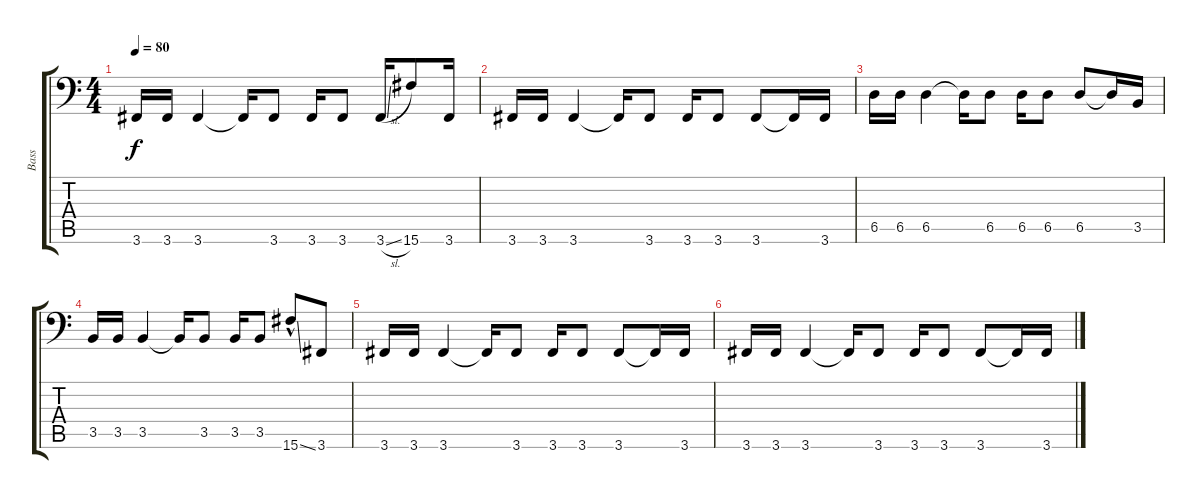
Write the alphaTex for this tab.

\track ("Bass" "Bass") {instrument electricbasspick}
\staff {score tabs}
\tuning (Eb3 Bb2 Gb2 Db2 Ab1 Eb1) {hide}
\ts (4 4)
\tempo 80
\clef f4
\ks c
3.6.16{dy f} 3.6.16 3.6.4 3.6{t}.16 3.6.8 3.6.16 3.6.8 3.6{sl}.16 15.6.8 3.6.16 |
3.6.16 3.6.16 3.6.4 3.6{t}.16 3.6.8 3.6.16 3.6.8 3.6.8 3.6{t}.16 3.6.16 |
6.5.16 6.5.16 6.5.4 6.5{t}.16 6.5.8 6.5.16 6.5.8 6.5.8 6.5{t}.16 3.5.16 |
3.5.16 3.5.16 3.5.4 3.5{t}.16 3.5.8 3.5.16 3.5.8 15.6{ss hac}.8 3.6.8 |
3.6.16 3.6.16 3.6.4 3.6{t}.16 3.6.8 3.6.16 3.6.8 3.6.8 3.6{t}.16 3.6.16 |
3.6.16 3.6.16 3.6.4 3.6{t}.16 3.6.8 3.6.16 3.6.8 3.6.8 3.6{t}.16 3.6.16
